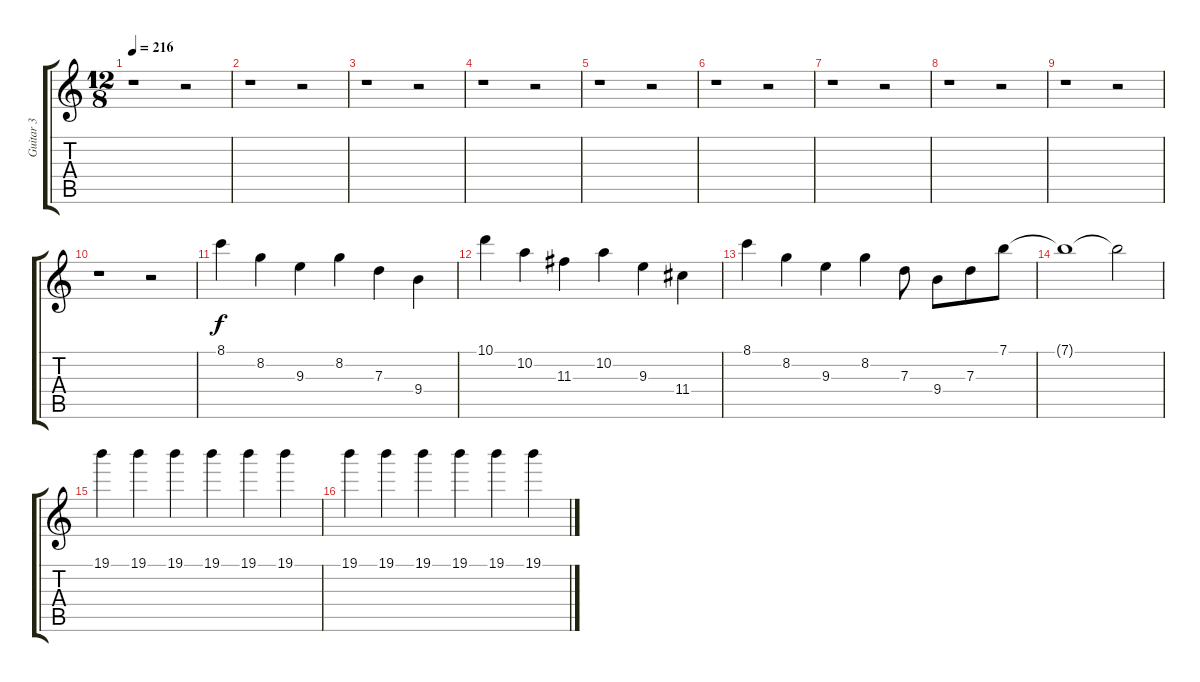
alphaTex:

\track ("Guitar 3" "Guitar 3") {instrument overdrivenguitar}
\staff {score tabs}
\tuning (E4 B3 G3 D3 A2 E2) {hide}
\ts (12 8)
\tempo 216
\clef g2
\ks c
r.1{dy f} r.2 |
r.1 r.2 |
r.1 r.2 |
r.1 r.2 |
r.1 r.2 |
r.1 r.2 |
r.1 r.2 |
r.1 r.2 |
r.1 r.2 |
r.1 r.2 |
8.1.4 8.2.4 9.3.4 8.2.4 7.3.4 9.4.4 |
10.1.4 10.2.4 11.3.4 10.2.4 9.3.4 11.4.4 |
8.1.4 8.2.4 9.3.4 8.2.4 7.3.8 9.4.8 7.3.8 7.1.8 |
7.1{t}.1 7.1{t}.2 |
19.1.4 19.1.4 19.1.4 19.1.4 19.1.4 19.1.4 |
19.1.4 19.1.4 19.1.4 19.1.4 19.1.4 19.1.4
